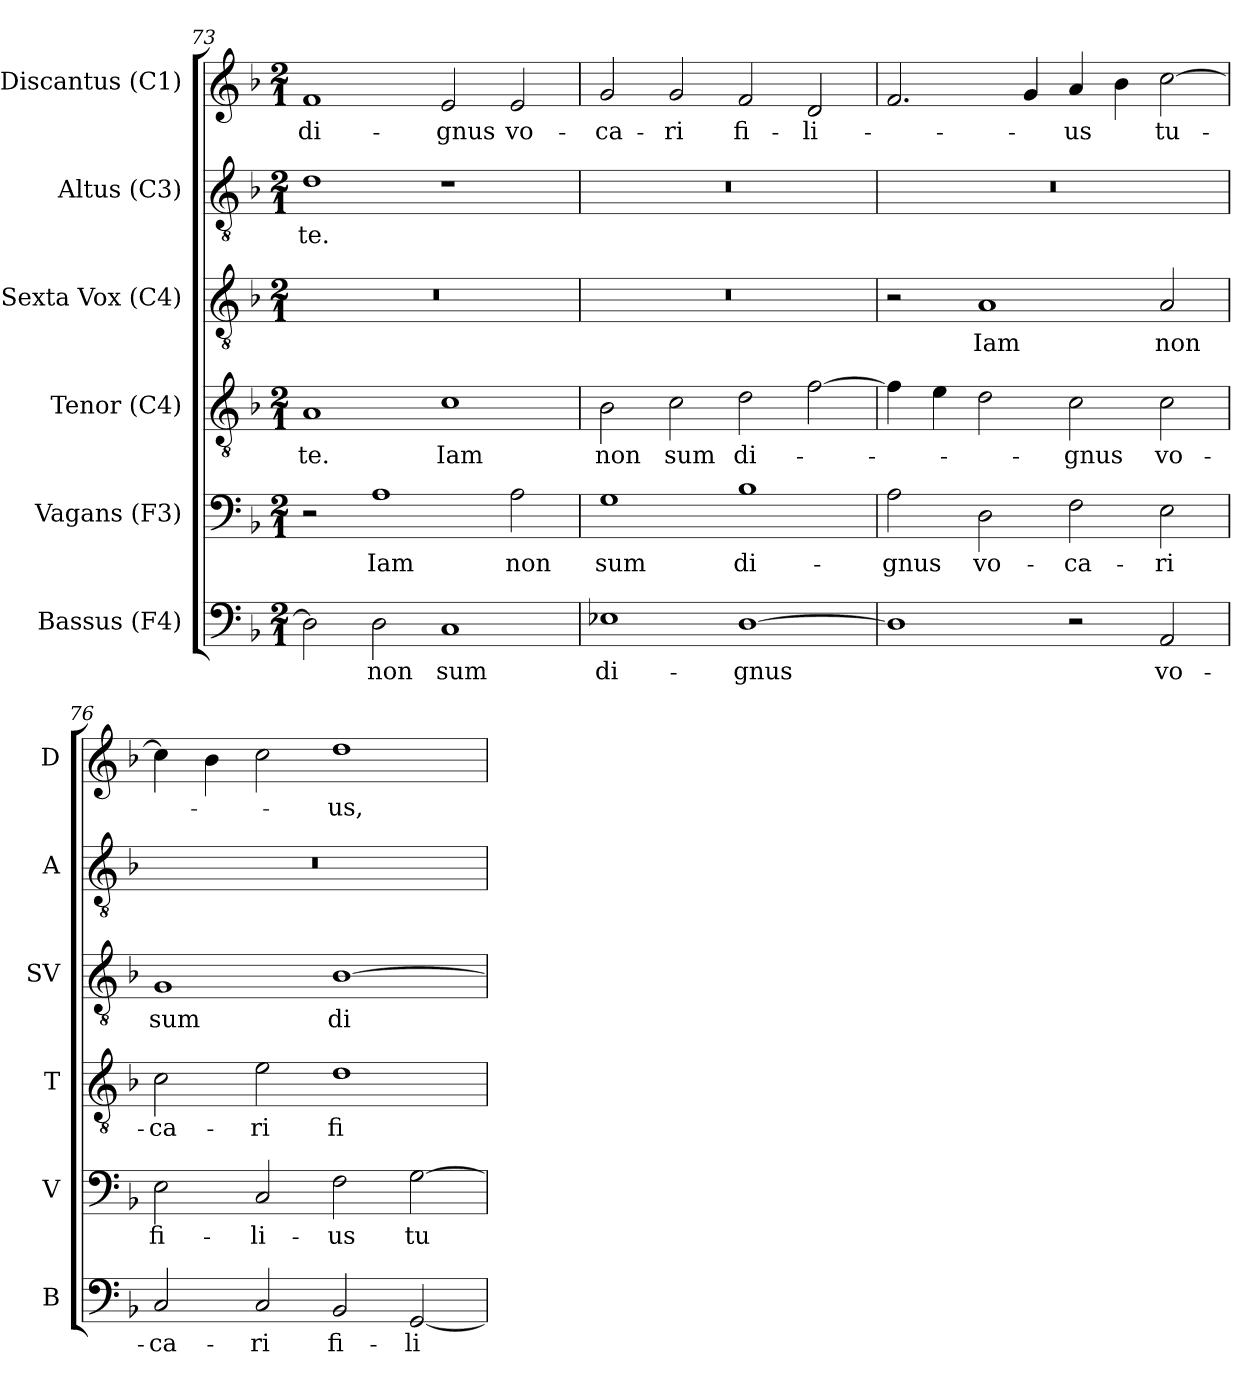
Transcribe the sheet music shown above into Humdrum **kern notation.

**kern	**text	**kern	**text	**kern	**text	**kern	**text	**kern	**text	**kern	**text
*part6	*part6	*part5	*part5	*part4	*part4	*part3	*part3	*part2	*part2	*part1	*part1
*staff6	*staff6	*staff5	*staff5	*staff4	*staff4	*staff3	*staff3	*staff2	*staff2	*staff1	*staff1
*I"Bassus (F4)	*	*I"Vagans (F3)	*	*I"Tenor (C4)	*	*I"Sexta Vox (C4)	*	*I"Altus (C3)	*	*I"Discantus (C1)	*
*I'B	*	*I'V	*	*I'T	*	*I'SV	*	*I'A	*	*I'D	*
*clefF4	*	*clefF4	*	*clefGv2	*	*clefGv2	*	*clefGv2	*	*clefG2	*
*	*	*	*	*	*	*ITrd7c12	*	*	*	*	*
*k[b-]	*	*k[b-]	*	*k[b-]	*	*k[b-]	*	*k[b-]	*	*k[b-]	*
*F:	*	*F:	*	*F:	*	*F:	*	*F:	*	*F:	*
*M2/1	*	*M2/1	*	*M2/1	*	*M2/1	*	*M2/1	*	*M2/1	*
=73	=73	=73	=73	=73	=73	=73	=73	=73	=73	=73	=73
!	!	!	!	!	!LO:LY:b:color=#000000	!LO:N:vis=1	!	!	!	!	!
!	!	!	!	!	!	!	!	!	!LO:LY:b:color=#000000	!	!
!	!	!	!	!	!	!	!	!	!	!	!LO:LY:b:color=#000000
2Di\]	.	2r	.	1Ai	te.	0r	.	1di	te.	1fi	di-
!	!LO:LY:b:color=#000000	!	!	!	!	!	!	!	!	!	!
!	!	!	!LO:LY:b:color=#000000	!	!	!	!	!	!	!	!
2Di\	non	1Ai	Iam	.	.	.	.	.	.	.	.
!	!LO:LY:b:color=#000000	!	!	!	!	!	!	!	!	!	!
!	!	!	!	!	!LO:LY:b:color=#000000	!	!	!	!	!	!
!	!	!	!	!	!	!	!	!	!	!	!LO:LY:b:color=#000000
1Ci	sum	.	.	1ci	Iam	.	.	1r	.	2ei/	-gnus
!	!	!	!LO:LY:b:color=#000000	!	!	!	!	!	!	!	!
!	!	!	!	!	!	!	!	!	!	!	!LO:LY:b:color=#000000
.	.	2Ai\	non	.	.	.	.	.	.	2ei/	vo-
=74	=74	=74	=74	=74	=74	=74	=74	=74	=74	=74	=74
!	!LO:LY:b:color=#000000	!	!	!	!	!	!	!	!	!	!
!	!	!	!LO:LY:b:color=#000000	!	!	!	!	!	!	!	!
!	!	!	!	!	!LO:LY:b:color=#000000	!LO:N:vis=1	!	!LO:N:vis=1	!	!	!
!	!	!	!	!	!	!	!	!	!	!	!LO:LY:b:color=#000000
1E-Xi	di-	1Gi	sum	2B-i\	non	0r	.	0r	.	2gi/	-ca-
!	!	!	!	!	!LO:LY:b:color=#000000	!	!	!	!	!	!
!	!	!	!	!	!	!	!	!	!	!	!LO:LY:b:color=#000000
.	.	.	.	2ci\	sum	.	.	.	.	2gi/	-ri
!	!LO:LY:b:color=#000000	!	!	!	!	!	!	!	!	!	!
!	!	!	!LO:LY:b:color=#000000	!	!	!	!	!	!	!	!
!	!	!	!	!	!LO:LY:b:color=#000000	!	!	!	!	!	!
!	!	!	!	!	!	!	!	!	!	!	!LO:LY:b:color=#000000
[1Di	-gnus	1B-i	di-	2di\	di-	.	.	.	.	2fi/	fi-
!	!	!	!	!	!	!	!	!	!	!	!LO:LY:b:color=#000000
.	.	.	.	[2fi\	.	.	.	.	.	2di/	-li-
!!LO:LB:g=z
=75	=75	=75	=75	=75	=75	=75	=75	=75	=75	=75	=75
!	!	!	!LO:LY:b:color=#000000	!	!	!	!	!LO:N:vis=1	!	!	!
1Di]	.	2Ai\	-gnus	4fi\]	.	2r	.	0r	.	2.fi/	.
.	.	.	.	4ei\	.	.	.	.	.	.	.
!	!	!	!LO:LY:b:color=#000000	!	!	!	!	!	!	!	!
!	!	!	!	!	!	!	!LO:LY:b:color=#000000	!	!	!	!
.	.	2Di\	vo-	2di\	.	1AAi	Iam	.	.	.	.
.	.	.	.	.	.	.	.	.	.	4gi/	.
!	!	!	!LO:LY:b:color=#000000	!	!	!	!	!	!	!	!
!	!	!	!	!	!LO:LY:b:color=#000000	!	!	!	!	!	!
!	!	!	!	!	!	!	!	!	!	!	!LO:LY:b:color=#000000
2r	.	2Fi\	-ca-	2ci\	-gnus	.	.	.	.	4ai/	-us
.	.	.	.	.	.	.	.	.	.	4b-i\	.
!	!LO:LY:b:color=#000000	!	!	!	!	!	!	!	!	!	!
!	!	!	!LO:LY:b:color=#000000	!	!	!	!	!	!	!	!
!	!	!	!	!	!LO:LY:b:color=#000000	!	!	!	!	!	!
!	!	!	!	!	!	!	!LO:LY:b:color=#000000	!	!	!	!
!	!	!	!	!	!	!	!	!	!	!	!LO:LY:b:color=#000000
2AAi/	vo-	2Ei\	-ri	2ci\	vo-	2AAi/	non	.	.	[2cci\	tu-
=76	=76	=76	=76	=76	=76	=76	=76	=76	=76	=76	=76
!	!LO:LY:b:color=#000000	!	!	!	!	!	!	!	!	!	!
!	!	!	!LO:LY:b:color=#000000	!	!	!	!	!	!	!	!
!	!	!	!	!	!LO:LY:b:color=#000000	!	!	!	!	!	!
!	!	!	!	!	!	!	!LO:LY:b:color=#000000	!LO:N:vis=1	!	!	!
2Ci/	-ca-	2Ei\	fi-	2ci\	-ca-	1GGi	sum	0r	.	4cci\]	.
.	.	.	.	.	.	.	.	.	.	4b-i\	.
!	!LO:LY:b:color=#000000	!	!	!	!	!	!	!	!	!	!
!	!	!	!LO:LY:b:color=#000000	!	!	!	!	!	!	!	!
!	!	!	!	!	!LO:LY:b:color=#000000	!	!	!	!	!	!
2Ci/	-ri	2Ci/	-li-	2ei\	-ri	.	.	.	.	2cci\	.
!	!LO:LY:b:color=#000000	!	!	!	!	!	!	!	!	!	!
!	!	!	!LO:LY:b:color=#000000	!	!	!	!	!	!	!	!
!	!	!	!	!	!LO:LY:b:color=#000000	!	!	!	!	!	!
!	!	!	!	!	!	!	!LO:LY:b:color=#000000	!	!	!	!
!	!	!	!	!	!	!	!	!	!	!	!LO:LY:b:color=#000000
2BB-i/	fi-	2Fi\	-us	1di	fi-	[1BB-i	di-	.	.	1ddi	-us,
!	!LO:LY:b:color=#000000	!	!	!	!	!	!	!	!	!	!
!	!	!	!LO:LY:b:color=#000000	!	!	!	!	!	!	!	!
[2GGi/	-li-	[2Gi\	tu-	.	.	.	.	.	.	.	.
=	=	=	=	=	=	=	=	=	=	=	=
*-	*-	*-	*-	*-	*-	*-	*-	*-	*-	*-	*-
